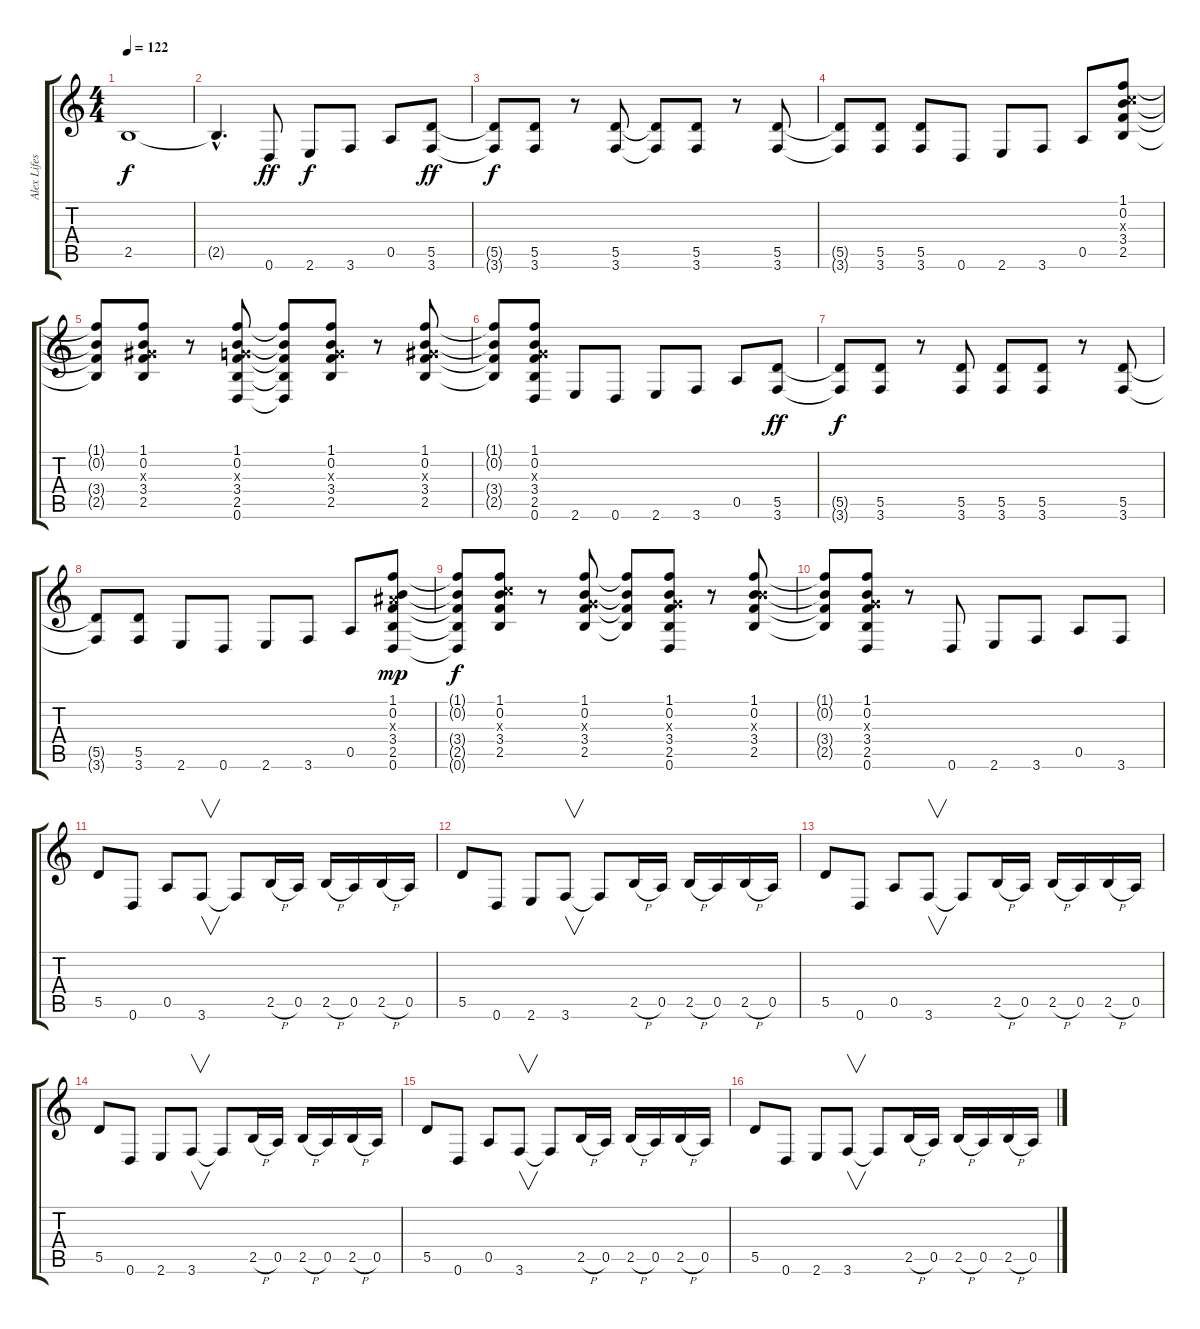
\track ("Alex Lifeson" "Alex Lifes") {instrument distortionguitar}
\staff {score tabs}
\tuning (E4 B3 G3 D3 A2 D2) {hide}
\ts (4 4)
\tempo 122
\clef g2
\ks c
2.5{t}.1{dy f} |
2.5{hac t}.4{d} 0.6.8{dy ff} 2.6.8{dy f} 3.6.8 0.5.8 (5.5 3.6).8{dy ff} |
(5.5{t} 3.6{t}).8{dy f} (5.5 3.6).8 r.8 (5.5 3.6).8 (5.5{t} 3.6{t}).8 (5.5 3.6).8 r.8 (5.5 3.6).8 |
(5.5{t} 3.6{t}).8 (5.5 3.6).8 (5.5 3.6).8 0.6.8 2.6.8 3.6.8 0.5.8 (1.1 0.2 5.3{x} 3.4 2.5).8 |
(1.1{t} 0.2{t} 3.4{t} 2.5{t}).8 (1.1 0.2 1.3{x} 3.4 2.5).8 r.8 (1.1 0.2 0.3{x} 3.4 2.5 0.6).8 (1.1{t} 0.2{t} 3.4{t} 2.5{t} 0.6{t}).8 (1.1 0.2 0.3{x} 3.4 2.5).8 r.8 (1.1 0.2 1.3{x} 3.4 2.5).8 |
(1.1{t} 0.2{t} 3.4{t} 2.5{t}).8 (1.1 0.2 0.3{x} 3.4 2.5 0.6).8 2.6.8 0.6.8 2.6.8 3.6.8 0.5.8 (5.5 3.6).8{dy ff} |
(5.5{t} 3.6{t}).8{dy f} (5.5 3.6).8 r.8 (5.5 3.6).8 (5.5 3.6).8 (5.5 3.6).8 r.8 (5.5 3.6).8 |
(5.5{t} 3.6{t}).8 (5.5 3.6).8 2.6.8 0.6.8 2.6.8 3.6.8 0.5.8 (1.1 0.2 3.3{x} 3.4 2.5 0.6).8{dy mp} |
(1.1{t} 0.2{t} 3.4{t} 2.5{t} 0.6{t}).8{dy f} (1.1 0.2 5.3{x} 3.4 2.5).8 r.8 (1.1 0.2 0.3{x} 3.4 2.5).8 (1.1{t} 0.2{t} 3.4{t} 2.5{t}).8 (1.1 0.2 0.3{x} 3.4 2.5 0.6).8 r.8 (1.1 0.2 4.3{x} 3.4 2.5).8 |
(1.1{t} 0.2{t} 3.4{t} 2.5{t}).8 (1.1 0.2 0.3{x} 3.4 2.5 0.6).8 r.8 0.6.8 2.6.8 3.6.8 0.5.8 3.6.8 |
5.5.8 0.6.8 0.5.8 3.6.8{v} 3.6{t}.8 2.5{h}.16 0.5.16 2.5{h}.16 0.5.16 2.5{h}.16 0.5.16 |
5.5.8 0.6.8 2.6.8 3.6.8{v} 3.6{t}.8 2.5{h}.16 0.5.16 2.5{h}.16 0.5.16 2.5{h}.16 0.5.16 |
5.5.8 0.6.8 0.5.8 3.6.8{v} 3.6{t}.8 2.5{h}.16 0.5.16 2.5{h}.16 0.5.16 2.5{h}.16 0.5.16 |
5.5.8 0.6.8 2.6.8 3.6.8{v} 3.6{t}.8 2.5{h}.16 0.5.16 2.5{h}.16 0.5.16 2.5{h}.16 0.5.16 |
5.5.8 0.6.8 0.5.8 3.6.8{v} 3.6{t}.8 2.5{h}.16 0.5.16 2.5{h}.16 0.5.16 2.5{h}.16 0.5.16 |
5.5.8 0.6.8 2.6.8 3.6.8{v} 3.6{t}.8 2.5{h}.16 0.5.16 2.5{h}.16 0.5.16 2.5{h}.16 0.5.16
